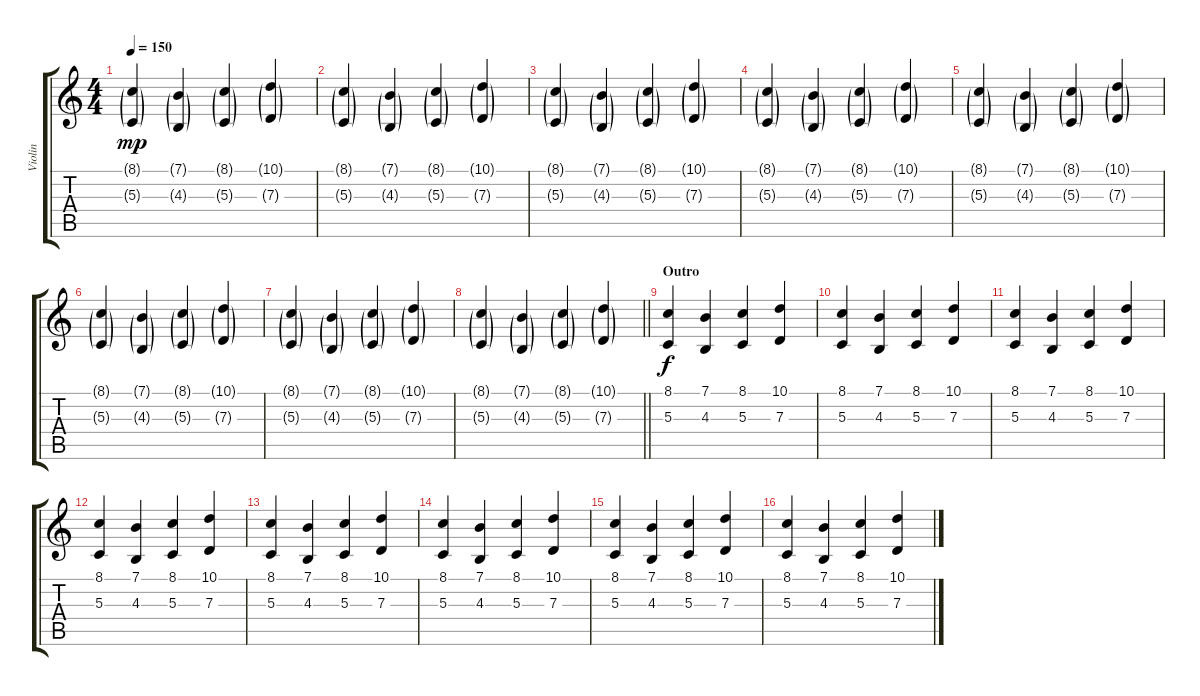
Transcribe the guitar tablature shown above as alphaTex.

\track ("Violin" "Violin") {instrument violin}
\staff {score tabs}
\tuning (E4 B3 G3 D3 A2 E2) {hide}
\ts (4 4)
\tempo 150
\clef g2
\ks c
(8.1{g} 5.3{g}).4{dy mp} (7.1{g} 4.3{g}).4 (8.1{g} 5.3{g}).4 (10.1{g} 7.3{g}).4 |
(8.1{g} 5.3{g}).4 (7.1{g} 4.3{g}).4 (8.1{g} 5.3{g}).4 (10.1{g} 7.3{g}).4 |
(8.1{g} 5.3{g}).4 (7.1{g} 4.3{g}).4 (8.1{g} 5.3{g}).4 (10.1{g} 7.3{g}).4 |
(8.1{g} 5.3{g}).4 (7.1{g} 4.3{g}).4 (8.1{g} 5.3{g}).4 (10.1{g} 7.3{g}).4 |
(8.1{g} 5.3{g}).4 (7.1{g} 4.3{g}).4 (8.1{g} 5.3{g}).4 (10.1{g} 7.3{g}).4 |
(8.1{g} 5.3{g}).4 (7.1{g} 4.3{g}).4 (8.1{g} 5.3{g}).4 (10.1{g} 7.3{g}).4 |
(8.1{g} 5.3{g}).4 (7.1{g} 4.3{g}).4 (8.1{g} 5.3{g}).4 (10.1{g} 7.3{g}).4 |
\barLineRight lightlight
(8.1{g} 5.3{g}).4 (7.1{g} 4.3{g}).4 (8.1{g} 5.3{g}).4 (10.1{g} 7.3{g}).4 |
\section ("" "Outro")
(8.1 5.3).4{dy f} (7.1 4.3).4 (8.1 5.3).4 (10.1 7.3).4 |
(8.1 5.3).4 (7.1 4.3).4 (8.1 5.3).4 (10.1 7.3).4 |
(8.1 5.3).4 (7.1 4.3).4 (8.1 5.3).4 (10.1 7.3).4 |
(8.1 5.3).4 (7.1 4.3).4 (8.1 5.3).4 (10.1 7.3).4 |
(8.1 5.3).4 (7.1 4.3).4 (8.1 5.3).4 (10.1 7.3).4 |
(8.1 5.3).4 (7.1 4.3).4 (8.1 5.3).4 (10.1 7.3).4 |
(8.1 5.3).4 (7.1 4.3).4 (8.1 5.3).4 (10.1 7.3).4 |
(8.1 5.3).4 (7.1 4.3).4 (8.1 5.3).4 (10.1 7.3).4
